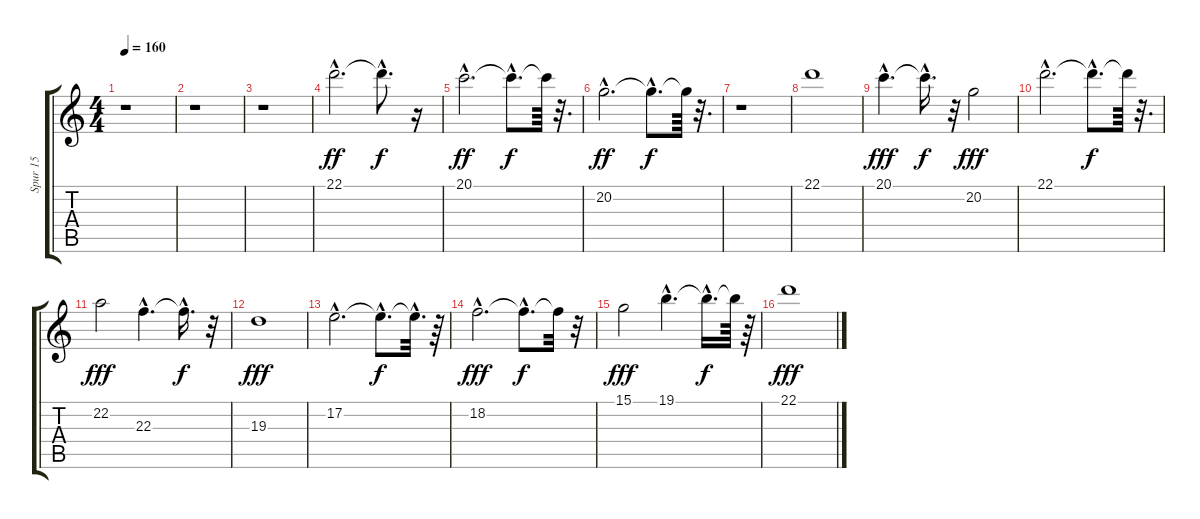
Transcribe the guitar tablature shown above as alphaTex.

\track ("Spur 15" "Spur 15") {instrument stringensemble1}
\staff {score tabs}
\tuning (E4 B3 G3 D3 A2 E2) {hide}
\ts (4 4)
\tempo 160
\clef g2
\ks c
r.1{dy f} |
r.1 |
r.1 |
22.1{hac}.2{d dy ff} 22.1{hac t}.8{d dy f} r.16 |
20.1{hac}.2{d dy ff} 20.1{hac t}.8{d dy f} 20.1{t}.64 r.32{d} |
20.2{hac}.2{d dy ff} 20.2{hac t}.8{d dy f} 20.2{t}.64 r.32{d} |
r.1 |
22.1.1 |
20.1{hac}.4{d dy fff} 20.1{hac t}.16{d dy f} r.32 20.2.2{dy fff} |
22.1{hac}.2{d} 22.1{hac t}.8{d dy f} 22.1{t}.64 r.32{d} |
22.2.2{dy fff} 22.3{hac}.4{d} 22.3{hac t}.16{d dy f} r.32 |
19.3.1{dy fff} |
17.2{hac}.2{d} 17.2{hac t}.8{d dy f} 17.2{hac t}.32{d} r.64 |
18.2{hac}.2{d dy fff} 18.2{hac t}.8{d dy f} 18.2{t}.32 r.32 |
15.1.2{dy fff} 19.1{hac}.4{d} 19.1{hac t}.16{d dy f} 19.1{t}.64 r.64 |
22.1.1{dy fff}
